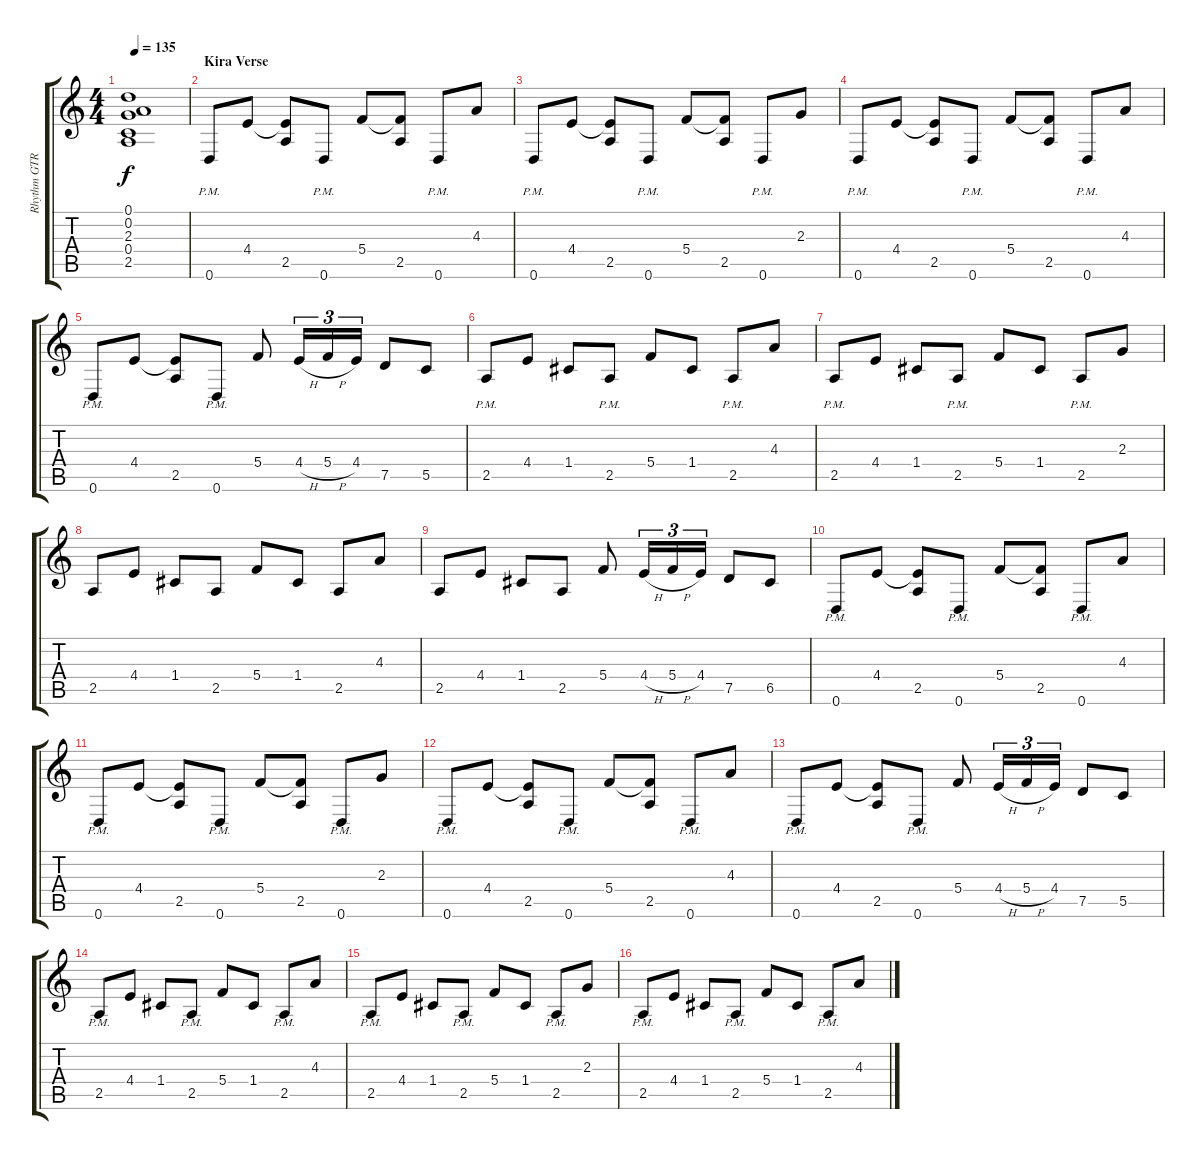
\track ("Rhythm GTR 1" "Rhythm GTR") {instrument overdrivenguitar}
\staff {score tabs}
\tuning (D4 A3 F3 C3 G2 D2) {hide}
\ts (4 4)
\tempo 135
\clef g2
\ks aminor
(0.1{t} 0.2{t} 2.3{t} 0.4{t} 2.5{t}).1{dy f} |
\section ("" "Kira Verse")
0.6{pm}.8 4.4.8 (4.4{t} 2.5).8 0.6{pm}.8 5.4.8 (5.4{t} 2.5).8 0.6{pm}.8 4.3.8 |
0.6{pm}.8 4.4.8 (4.4{t} 2.5).8 0.6{pm}.8 5.4.8 (5.4{t} 2.5).8 0.6{pm}.8 2.3.8 |
0.6{pm}.8 4.4.8 (4.4{t} 2.5).8 0.6{pm}.8 5.4.8 (5.4{t} 2.5).8 0.6{pm}.8 4.3.8 |
0.6{pm}.8 4.4.8 (4.4{t} 2.5).8 0.6{pm}.8 5.4.8 4.4{h}.16{tu (3 2)} 5.4{h}.16{tu (3 2)} 4.4.16{tu (3 2)} 7.5.8 5.5.8 |
2.5{pm}.8 4.4.8 1.4.8 2.5{pm}.8 5.4.8 1.4.8 2.5{pm}.8 4.3.8 |
2.5{pm}.8 4.4.8 1.4.8 2.5{pm}.8 5.4.8 1.4.8 2.5{pm}.8 2.3.8 |
2.5.8 4.4.8 1.4.8 2.5.8 5.4.8 1.4.8 2.5.8 4.3.8 |
2.5.8 4.4.8 1.4.8 2.5.8 5.4.8 4.4{h}.16{tu (3 2)} 5.4{h}.16{tu (3 2)} 4.4.16{tu (3 2)} 7.5.8 6.5.8 |
0.6{pm}.8 4.4.8 (4.4{t} 2.5).8 0.6{pm}.8 5.4.8 (5.4{t} 2.5).8 0.6{pm}.8 4.3.8 |
0.6{pm}.8 4.4.8 (4.4{t} 2.5).8 0.6{pm}.8 5.4.8 (5.4{t} 2.5).8 0.6{pm}.8 2.3.8 |
0.6{pm}.8 4.4.8 (4.4{t} 2.5).8 0.6{pm}.8 5.4.8 (5.4{t} 2.5).8 0.6{pm}.8 4.3.8 |
0.6{pm}.8 4.4.8 (4.4{t} 2.5).8 0.6{pm}.8 5.4.8 4.4{h}.16{tu (3 2)} 5.4{h}.16{tu (3 2)} 4.4.16{tu (3 2)} 7.5.8 5.5.8 |
2.5{pm}.8 4.4.8 1.4.8 2.5{pm}.8 5.4.8 1.4.8 2.5{pm}.8 4.3.8 |
2.5{pm}.8 4.4.8 1.4.8 2.5{pm}.8 5.4.8 1.4.8 2.5{pm}.8 2.3.8 |
2.5{pm}.8 4.4.8 1.4.8 2.5{pm}.8 5.4.8 1.4.8 2.5{pm}.8 4.3.8
